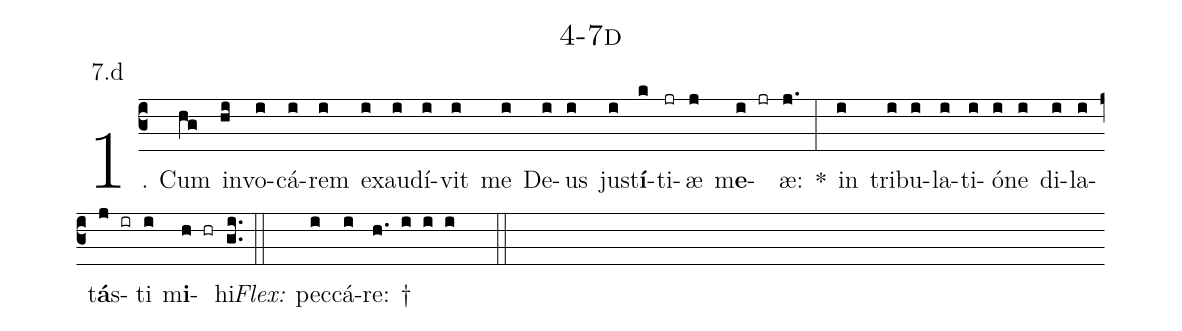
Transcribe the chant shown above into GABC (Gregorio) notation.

name: 4-7d;
annotation: 7.d;
%%
(c3)1. Cum(hg) in(hi)vo(i)cá(i)rem(i) ex(i)au(i)dí(i)vit(i) me(i) De(i)us(i) jus(i)t<b>í</b>(k)ti(jr)æ(j) m<b>e</b>(i jr)æ:(j.) *(:) in(i) tri(i)bu(i)la(i)ti(i)ó(i)ne(i) di(i)la(i)t<b>á</b>s(j ir)ti(i) m<b>i</b>(h hr)hi.(gi..) (::)
<i>Flex:</i>()  pec(i)cá(i)re: †(h. i i i  ::)
